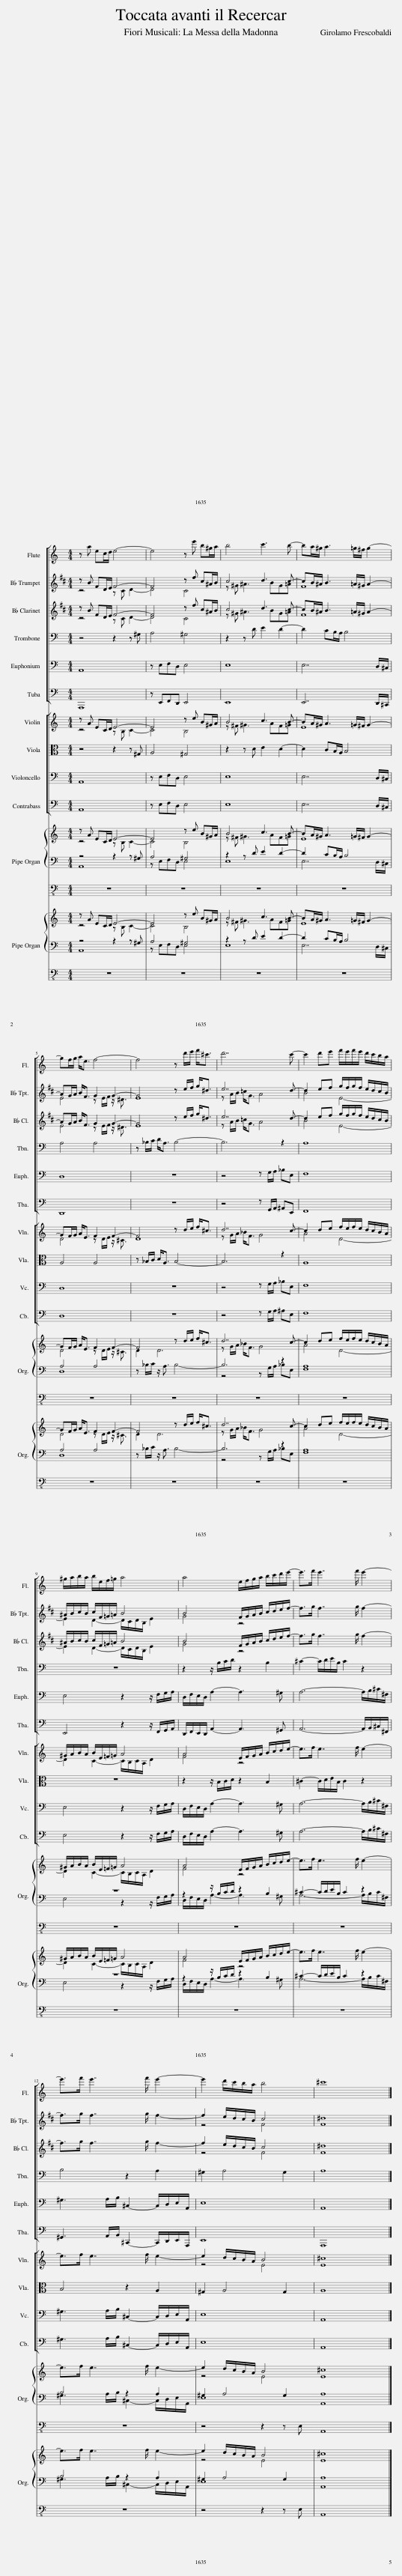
X:1
%%score [ 1 ( 2 3 ) ( 4 5 ) 6 7 8 ] [ ( 9 10 ) 11 12 13 ] { ( 14 15 ) | ( 16 17 ) | 18 } { ( 19 20 ) | ( 21 22 ) | 23 }
L:1/8
Q:1/4=10
M:4/4
I:linebreak $
K:C
V:1 treble
V:2 treble transpose=-2
V:3 treble transpose="-2 "
V:4 treble transpose=-2
V:5 treble transpose="-2 "
V:6 bass
V:7 bass
V:8 bass
V:9 treble
V:10 treble
V:11 alto
V:12 bass
V:13 bass transpose=-12
V:14 treble
V:15 treble
V:16 bass
V:17 bass
V:18 bass-8
V:19 treble
V:20 treble
V:21 bass
V:22 bass
V:23 bass-8
V:1
 z[Q:1/4=40] a[Q:1/4=42] ec/d/ e4-[Q:1/4=40][Q:1/4=35] |[Q:1/4=30] e4[Q:1/4=30] z[Q:1/4=40] e'[Q:1/4=42] b^g/a/[Q:1/4=42][Q:1/4=40][Q:1/4=35] | b4[Q:1/4=30] c'3[Q:1/4=35] b-[Q:1/4=40][Q:1/4=35][Q:1/4=42][Q:1/4=40] |[Q:1/4=30] b[Q:1/4=35]a/^g/ a3[Q:1/4=42] =g/^f/ g2-[Q:1/4=40][Q:1/4=45] |$[Q:1/4=30] g[Q:1/4=42]f/g/[Q:1/4=40] a<[Q:1/4=35]e f4-[Q:1/4=42][Q:1/4=40][Q:1/4=35] | %5
 f4 z[Q:1/4=42] d'/e'/[Q:1/4=40] f'<[Q:1/4=35]^c'[Q:1/4=42][Q:1/4=40][Q:1/4=35] | d'7[Q:1/4=35] c'-[Q:1/4=42][Q:1/4=40][Q:1/4=35][Q:1/4=42][Q:1/4=40] |[Q:1/4=40] c'2 d'e'[Q:1/4=42] f'/e'/f'/e'/[Q:1/4=45] d'/c'/b/a/ |$[Q:1/4=42] ^g/a/b/a/[Q:1/4=40] b/e/f/=g/[Q:1/4=37] a4[Q:1/4=35] |[Q:1/4=30] a4[Q:1/4=45] e/f/[Q:1/4=40]g/a/[Q:1/4=35] b/c'/[Q:1/4=30]d'/[Q:1/4=25]e'/-[Q:1/4=25][Q:1/4=20][Q:1/4=10][Q:1/4=35][Q:1/4=40] | %10
[Q:1/4=30] e'>[Q:1/4=40]f' e'7/2[Q:1/4=40] f'/ e'2-[Q:1/4=35][Q:1/4=30][Q:1/4=35] |$[Q:1/4=30] e'>[Q:1/4=40]f' e'7/2[Q:1/4=40] f'/ e'2-[Q:1/4=35][Q:1/4=30][Q:1/4=35] |[Q:1/4=30] e'2[Q:1/4=35] d'/c'/[Q:1/4=30]b/a/[Q:1/4=25] b4[Q:1/4=15][Q:1/4=10] |[Q:1/4=30] ^c'8 |] %14
V:2
[K:D] z B FD/E/ F4- | F4 z f c^A/B/ | c4 d3 c- | cB/^A/ B3 =A/^G/ A2- |$ AG/A/ B<F G2 G2- | %5
 G4 z e/f/ g<^d | e7 d- | d2 ef g/f/g/f/ e/d/c/B/ |$ ^A/B/c/B/ c/F/=G/=A/ B4 | B4 F/G/A/B/ c/d/e/f/- | %10
 f>g f7/2 g/ f2- |$ f>g f7/2 g/ f2- | f2 e/d/c/B/ c4 | ^d8 |] %14
V:3
[K:D] z4 z C D2- | D4 C4 | z ^G ^A3 BG=A | F8 |$ E4 z E/F/ z/ ^D3/2 | %5
 E8 | z A/B/ =c<G A4 | B4 E4- |$ E2 D2- D/C/D/B,/ E2 | G4 z4 | %10
 x8 |$ x8 | z4 F4 | F8 |] %14
V:4
[K:D] z B FD/E/ F4- | F4 z f c^A/B/ | c4 d3 c- | cB/^A/ B3 =A/^G/ A2- |$ AG/A/ B<F G2 G2- | %5
 G4 z e/f/ g<^d | e7 d- | d2 ef g/f/g/f/ e/d/c/B/ |$ ^A/B/c/B/ c/F/=G/=A/ B4 | B4 F/G/A/B/ c/d/e/f/- | %10
 f>g f7/2 g/ f2- |$ f>g f7/2 g/ f2- | f2 e/d/c/B/ c4 | ^d8 |] %14
V:5
[K:D] z4 z C D2- | D4 C4 | z ^G ^A3 BG=A | F8 |$ E4 z E/F/ z/ ^D3/2 | %5
 E8 | z A/B/ =c<G A4 | B4 E4- |$ E2 D2- D/C/D/B,/ E2 | G4 z4 | %10
 x8 |$ x8 | z4 F4 | F8 |] %14
V:6
 z4 z2 z ^G, | A,4 ^G,4 | z2 z D E2 D2- | D2 CB,/A,/ B,4 |$ A,4 A,4 | %5
 z _B,/C/ D<A, B,4- | B,6 z2 | A,8 |$ z8 | z2 z/ B,/C/D/ z2 B,2 | %10
 ^C2- C/D/E/B,/ C2 z2 |$ B,4 z2 A,2 | ^G,2 A,4 G,2 | A,8 |] %14
V:7
 A,,8 | z E,F,D, E,4 | E,8 | E,7 D,/^C,/ |$ D,8 | %5
 z8 | z4 z G,/A,/ _B,E, | F,8 |$ E,4 z2 z/ F,/G,/A,/ | D,/F,/E,/D,/ A,2- A,3 ^G, | %10
 A,6- A,/B,/^C/^F,/ |$ ^G,3 A,/B,/ ^C,2- C,/D,/E,/A,,/ | E,8 | A,,8 |] %14
V:8
 A,,,8 | z E,,F,,D,, E,,4 | E,,8 | E,,7 D,,/^C,,/ |$ D,,8 | %5
 z8 | z4 z G,,/A,,/ ^A,,E,, | F,,8 |$ E,,4 z2 z/ F,,/G,,/A,,/ | D,,/F,,/E,,/D,,/ A,,2- A,,3 ^G,, | %10
 A,,6- A,,/B,,/^C,/^F,,/ |$ ^G,,3 A,,/B,,/ ^C,,2- C,,/D,,/E,,/A,,,/ | E,,8 | A,,,8 |] %14
V:9
 z A EC/D/ E4- | E4 z e B^G/A/ | B4 c3 B- | BA/^G/ A3 =G/^F/ G2- |$ GF/G/ A<E F2 F2- | %5
 F4 z d/e/ f<^c | d7 c- | c2 de f/e/f/e/ d/c/B/A/ |$ ^G/A/B/A/ B/E/=F/=G/ A4 | A4 E/F/G/A/ B/c/d/e/- | %10
 e>f e7/2 f/ e2- |$ e>f e7/2 f/ e2- | e2 d/c/B/A/ B4 | ^c8 |] %14
V:10
 z4 z B, C2- | C4 B,4 | z ^F ^G3 AF=G | E8 |$ D4 z D/E/ z/ ^C3/2 | %5
 D8 | z G/A/ _B<F G4 | A4 D4- |$ D2 C2- C/B,/C/A,/ D2 | F4 z4 | %10
 x8 |$ x8 | z4 E4 | E8 |] %14
V:11
 z4 z2 z ^G, | A,4 ^G,4 | z2 z D E2 D2- | D2 CB,/A,/ B,4 |$ A,4 A,4 | %5
 z _B,/C/ D<A, B,4- | B,6 z2 | A,8 |$ z8 | z2 z/ B,/C/D/ z2 B,2 | %10
 ^C2- C/D/E/B,/ C2 z2 |$ B,4 z2 A,2 | ^G,2 A,4 G,2 | A,8 |] %14
V:12
 A,,8 | z E,F,D, E,4 | E,8 | E,7 D,/^C,/ |$ D,8 | %5
 z8 | z4 z G,/A,/ _B,E, | F,8 |$ E,4 z2 z/ F,/G,/A,/ | D,/F,/E,/D,/ A,2- A,3 ^G, | %10
 A,6- A,/B,/^C/^F,/ |$ ^G,3 A,/B,/ ^C,2- C,/D,/E,/A,,/ | E,8 | A,,8 |] %14
V:13
 A,,8 | z E,F,D, E,4 | E,8 | E,7 D,/^C,/ |$ D,8 | %5
 z8 | z4 z G,/A,/ ^A,E, | F,8 |$ E,4 z2 z/ F,/G,/A,/ | D,/F,/E,/D,/ A,2- A,3 ^G, | %10
 A,6- A,/B,/^C/^F,/ |$ ^G,3 A,/B,/ ^C,2- C,/D,/E,/A,,/ | E,8 | A,,8 |] %14
V:14
 z A EC/D/ E4- | E4 z e B^G/A/ | B4 c3 B- | BA/^G/ A3 =G/^F/ G2- |$ GF/G/ A<E F2 F2- | %5
 F4 z d/e/ f<^c | d7 c- | c2 de f/e/f/e/ d/c/B/A/ |$ ^G/A/B/A/ B/E/=F/=G/ A4 | A4 E/F/G/A/ B/c/d/e/- | %10
 e>f e7/2 f/ e2- |$ e>f e7/2 f/ e2- | e2 d/c/B/A/ B4 | ^c8 |] %14
V:15
 z4 z B, C2- | C4 B,4 | z ^F ^G3 AF=G | E8 |$ D4 z D/E/ z/ ^C3/2 | %5
 D2 D6 | z G/A/ _B<F G4 | A4 D4- |$ D2 C2- C/B,/C/A,/ D2 | F4 z4 | %10
 x8 |$ x8 | z4 E4 | E8 |] %14
V:16
 z4 z2 z ^G, | A,4 ^G,4 | z2 z D E2 D2- | D2 CB,/A,/ B,4 |$ A,4 A,4 | %5
 z _B,/C/ z/ A,3/2 B,4- | B,6 z2 | A,8 |$ z8 | z2 z/ B,/C/D/ z2 B,2 | %10
 ^C2- C/D/E/B,/ C2 z2 |$ B,4 z2 A,2 | ^G,2 A,4 G,2 | A,8 |] %14
V:17
 A,,8 | z E,F,D, E,4 | E,8 | E,7 D,/^C,/ |$ D,8 | %5
 x8 | z4 z G,/A,/ _B,E, | F,8 |$ E,4 z2 z/ F,/G,/A,/ | D,/F,/E,/D,/ A,2- A,3 ^G, | %10
 A,6- A,/B,/^C/^F,/ |$ ^G,3 A,/B,/ ^C,2- C,/D,/E,/A,,/ | E,8 | A,,8 |] %14
V:18
 z8 | z8 | z8 | z8 |$ z8 | %5
 z8 | z8 | z8 |$ z8 | z8 | %10
 z8 |$ z8 | z4 z2 z E, | A,,8 |] %14
V:19
 z A EC/D/ E4- | E4 z e B^G/A/ | B4 c3 B- | BA/^G/ A3 =G/^F/ G2- |$ GF/G/ A<E F2 F2- | %5
 F4 z d/e/ f<^c | d7 c- | c2 de f/e/f/e/ d/c/B/A/ |$ ^G/A/B/A/ B/E/=F/=G/ A4 | A4 E/F/G/A/ B/c/d/e/- | %10
 e>f e7/2 f/ e2- |$ e>f e7/2 f/ e2- | e2 d/c/B/A/ B4 | ^c8 |] %14
V:20
 z4 z B, C2- | C4 B,4 | z ^F ^G3 AF=G | E8 |$ D4 z D/E/ z/ ^C3/2 | %5
 D2 D6 | z G/A/ _B<F G4 | A4 D4- |$ D2 C2- C/B,/C/A,/ D2 | F4 z4 | %10
 x8 |$ x8 | z4 E4 | E8 |] %14
V:21
 z4 z2 z ^G, | A,4 ^G,4 | z2 z D E2 D2- | D2 CB,/A,/ B,4 |$ A,4 A,4 | %5
 z _B,/C/ z/ A,3/2 B,4- | B,6 z2 | A,8 |$ z8 | z2 z/ B,/C/D/ z2 B,2 | %10
 ^C2- C/D/E/B,/ C2 z2 |$ B,4 z2 A,2 | ^G,2 A,4 G,2 | A,8 |] %14
V:22
 A,,8 | z E,F,D, E,4 | E,8 | E,7 D,/^C,/ |$ D,8 | %5
 x8 | z4 z G,/A,/ _B,E, | F,8 |$ E,4 z2 z/ F,/G,/A,/ | D,/F,/E,/D,/ A,2- A,3 ^G, | %10
 A,6- A,/B,/^C/^F,/ |$ ^G,3 A,/B,/ ^C,2- C,/D,/E,/A,,/ | E,8 | A,,8 |] %14
V:23
 z8 | z8 | z8 | z8 |$ z8 | %5
 z8 | z8 | z8 |$ z8 | z8 | %10
 z8 |$ z8 | z4 z2 z E, | A,,8 |] %14
